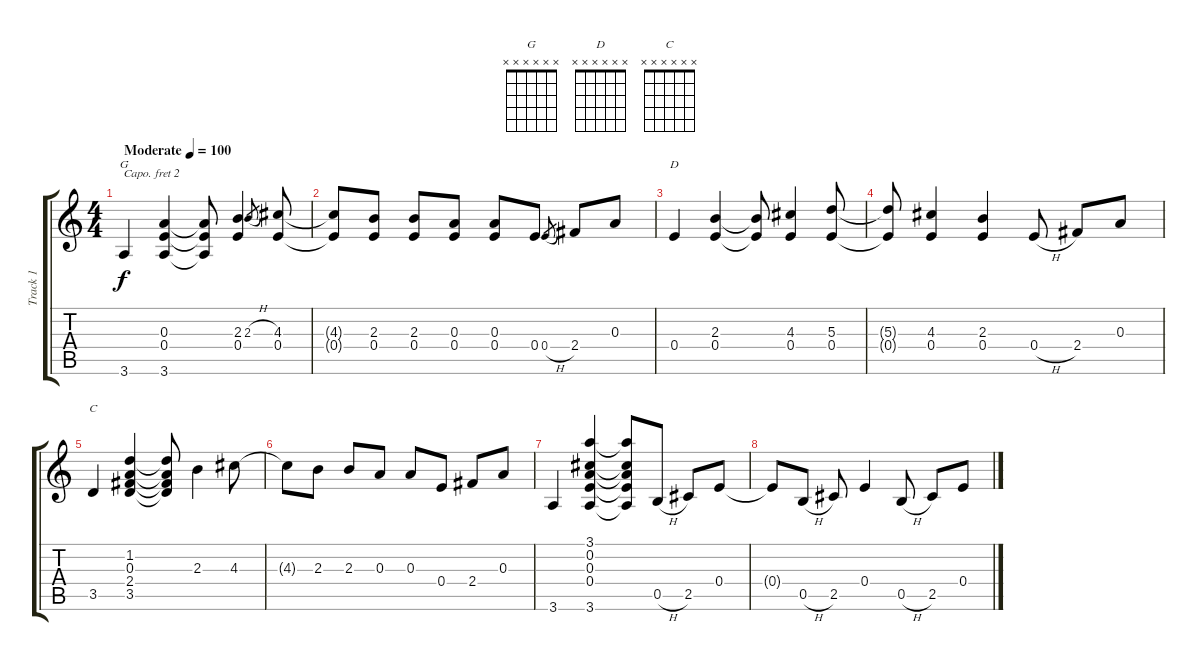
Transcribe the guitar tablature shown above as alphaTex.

\track ("Track 1" "Track 1") {instrument acousticguitarsteel}
\staff {score tabs}
\capo 2
\tuning (E4 B3 G3 D3 A2 E2) {hide}
\chord ("G" x x x x x x)
\chord ("D" x x x x x x)
\chord ("C" x x x x x x)
\ts (4 4)
\tempo (100 "Moderate")
\clef g2
\ks c
3.6.4{ch "G" dy f instrument acousticguitarsteel} (0.3 0.4 3.6).4 (0.3{t} 0.4{t} 3.6{t}).8 (2.3 0.4).4 2.3{h}.8{gr} (4.3 0.4).8 |
(4.3{t} 0.4{t}).8 (2.3 0.4).8 (2.3 0.4).8 (0.3 0.4).8 (0.3 0.4).8 0.4.8 0.4{h}.8{gr} 2.4.8 0.3.8 |
0.4.4{ch "D"} (2.3 0.4).4 (2.3{t} 0.4{t}).8 (4.3 0.4).4 (5.3 0.4).8 |
(5.3{t} 0.4{t}).8 (4.3 0.4).4 (2.3 0.4).4 0.4{h}.8 2.4.8 0.3.8 |
3.5.4{ch "C"} (1.2 0.3 2.4 3.5).4 (1.2{t} 0.3{t} 2.4{t} 3.5{t}).8 2.3.4 4.3.8 |
4.3{t}.8 2.3.8 2.3.8 0.3.8 0.3.8 0.4.8 2.4.8 0.3.8 |
3.6.4 (3.1 0.2 0.3 0.4 3.6).4 (3.1{t} 0.2{t} 0.3{t} 0.4{t} 3.6{t}).8 0.5{h}.8 2.5.8 0.4.8 |
0.4{t}.8 0.5{h}.8 2.5.8 0.4.4 0.5{h}.8 2.5.8 0.4.8
